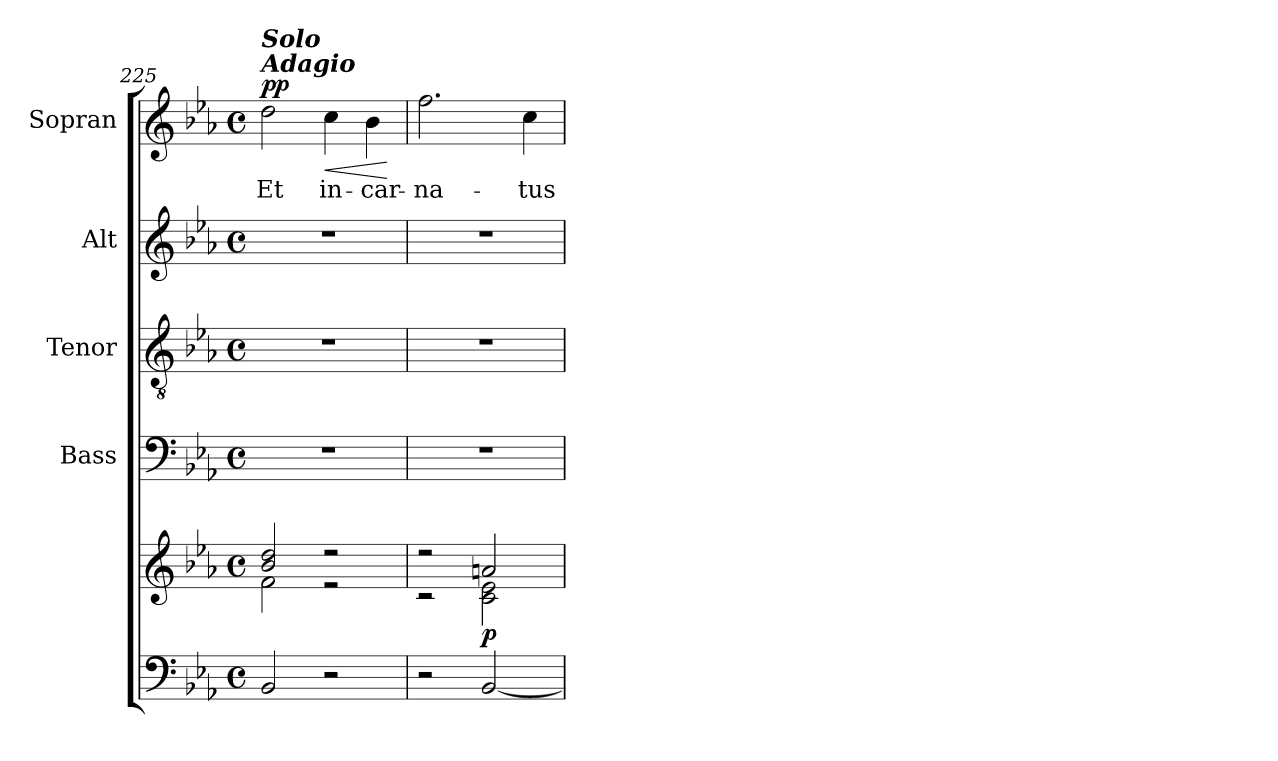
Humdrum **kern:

**kern	**kern	**dynam	**kern	**kern	**kern	**kern	**text	**dynam
*part5	*part5	*part5	*part4	*part3	*part2	*part1	*part1	*part1
*staff6	*staff5	*staff5/6	*staff4	*staff3	*staff2	*staff1	*staff1	*staff1
*	*	*	*I"Bass	*I"Tenor	*I"Alt	*I"Sopran	*	*
*	*	*	*I'B.	*I'T.	*I'A.	*I'S.	*	*
*clefF4	*clefG2	*	*clefF4	*clefGv2	*clefG2	*clefG2	*	*
*k[b-e-a-]	*k[b-e-a-]	*	*k[b-e-a-]	*k[b-e-a-]	*k[b-e-a-]	*k[b-e-a-]	*	*
*E-:	*E-:	*	*E-:	*E-:	*E-:	*E-:	*	*
*M4/4	*M4/4	*	*M4/4	*M4/4	*M4/4	*M4/4	*	*
*met(c)	*met(c)	*	*met(c)	*met(c)	*met(c)	*met(c)	*	*
=225	=225	=225	=225	=225	=225	=225	=225	=225
*	*^	*	*	*	*	*	*	*
!	!	!	!	!	!	!	!LO:TX:a:Bi:t=Adagio	!	!
!	!	!	!	!	!	!	!LO:TX:a:Bi:t=Solo	!	!
!	!	!	!	!	!	!	!	!LO:LY:b	!LO:DY:a
2BB-/	2b-/ 2dd/	2f\	.	1r	1r	1r	2dd\	Et	pp
!	!	!	!	!	!	!	!	!LO:LY:b	!LO:HP:b
2r	2r	2r	.	.	.	.	4cc\	in-	<
!	!	!	!	!	!	!	!	!LO:LY:b	!
.	.	.	.	.	.	.	4b-\	-car-	.
*	*v	*v	*	*	*	*	*	*	*
.	.	.	.	.	.	.	.	[
=226	=226	=226	=226	=226	=226	=226	=226	=226
*	*^	*	*	*	*	*	*	*
!	!	!	!	!	!	!	!	!LO:LY:b	!
2r	2r	2r	.	1r	1r	1r	2.ff\	-na-	.
!	!	!	!LO:DY:b	!	!	!	!	!	!
[2BB-/	2an/	2c\ 2e-\	p	.	.	.	.	.	.
!	!	!	!	!	!	!	!	!LO:LY:b	!
.	.	.	.	.	.	.	4cc\	-tus	.
*	*v	*v	*	*	*	*	*	*	*
=	=	=	=	=	=	=	=	=
*-	*-	*-	*-	*-	*-	*-	*-	*-
